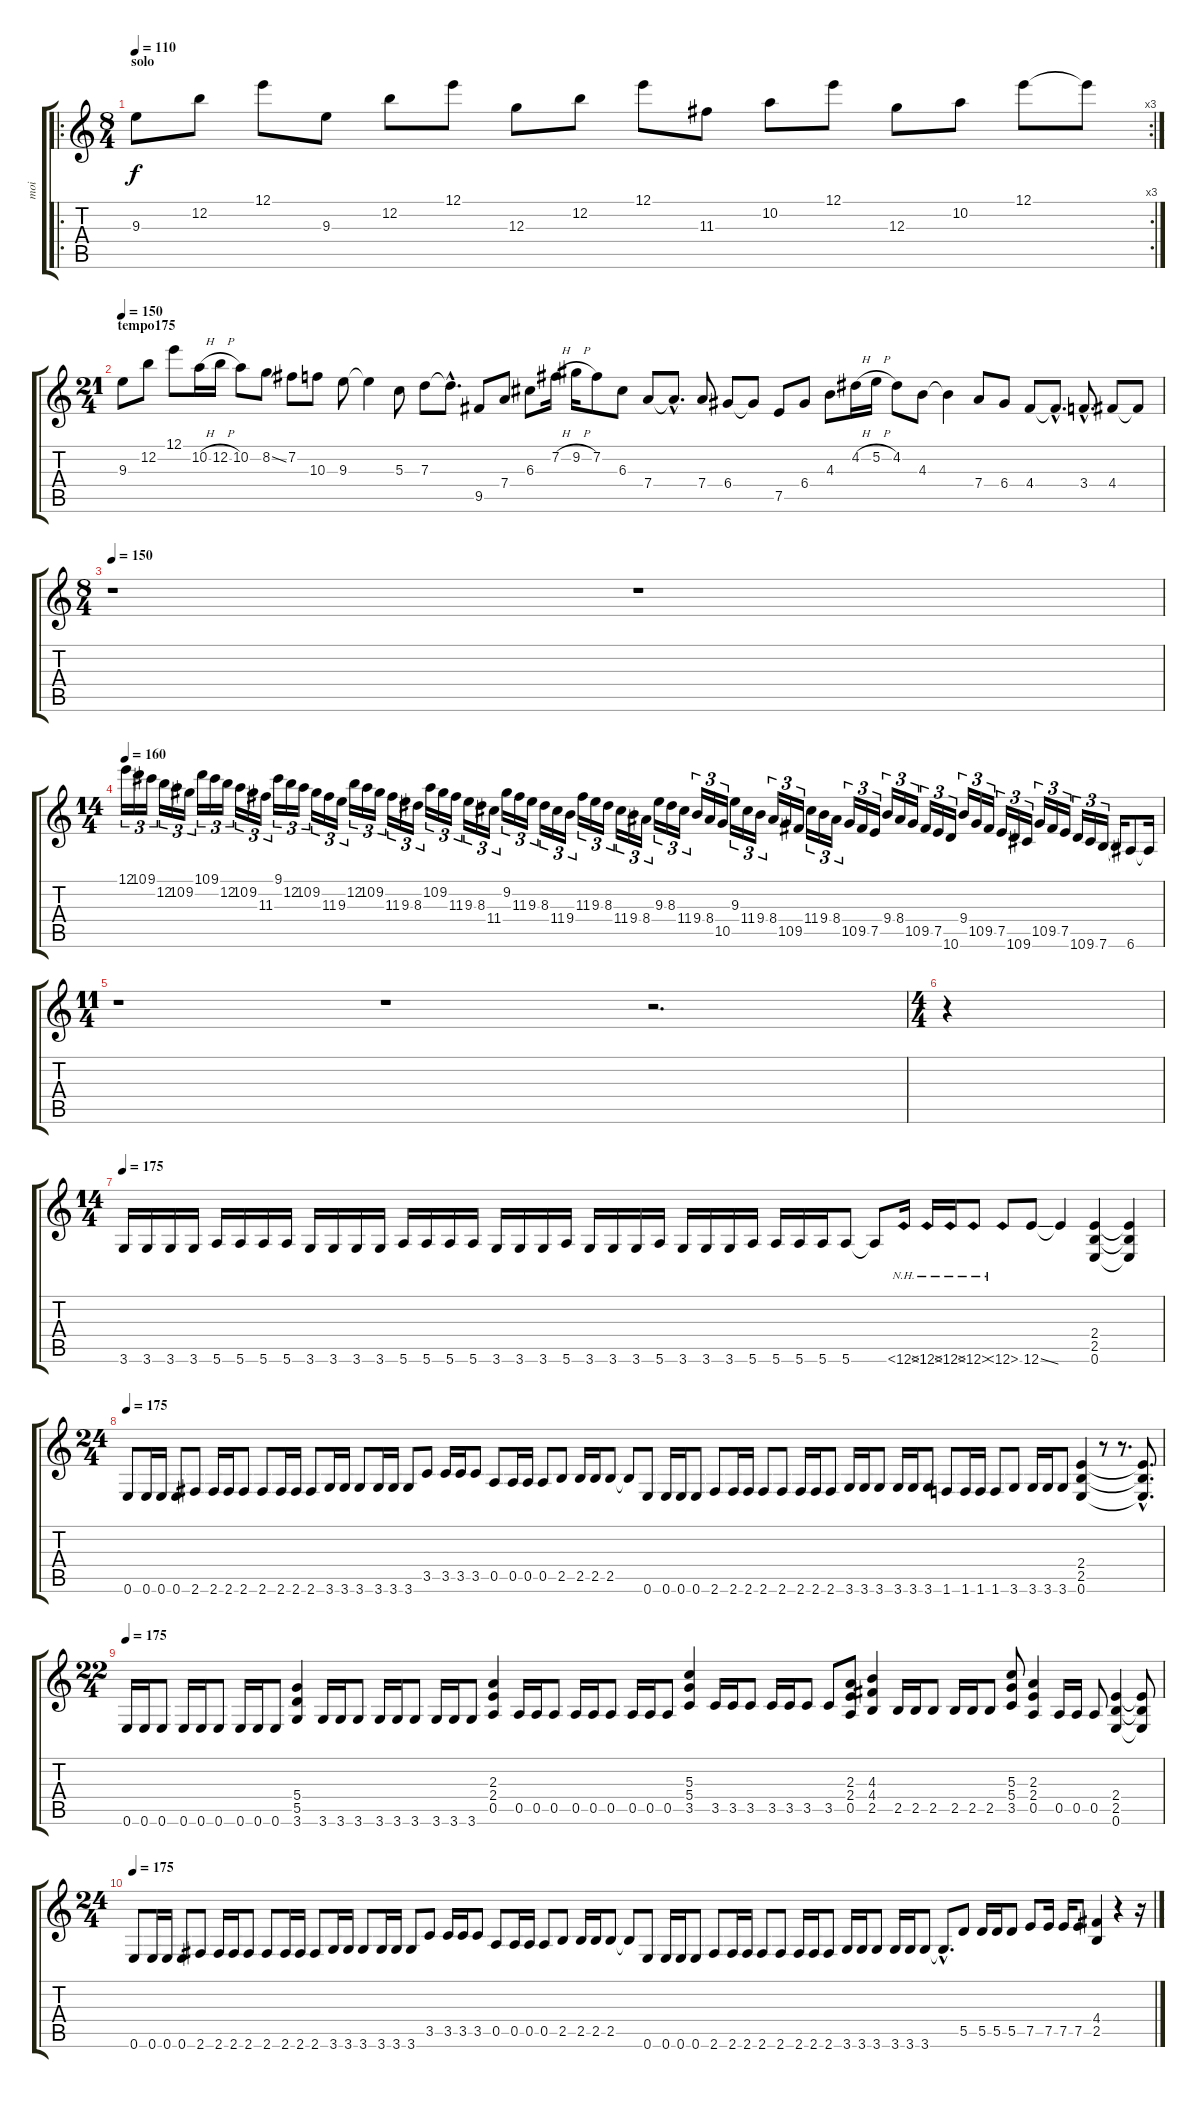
\track ("moi" "moi") {instrument distortionguitar}
\staff {score tabs}
\tuning (E4 B3 G3 D3 A2 E2) {hide}
\ro
\rc 3
\ts (8 4)
\section ("" "solo")
\tempo 110
\clef g2
\ks c
9.3.8{dy f} 12.2.8 12.1.8 9.3.8 12.2.8 12.1.8 12.3.8 12.2.8 12.1.8 11.3.8 10.2.8 12.1.8 12.3.8 10.2.8 12.1.8 12.1{t}.8 |
\ts (21 4)
\section ("" "tempo175")
\tempo 150
9.3.8 12.2.8 12.1.8 10.2{h}.16 12.2{h}.16 10.2.8 8.2{ss}.8 7.2.8 10.3.8 9.3.8 9.3{t}.4 5.3.8 7.3.8 7.3{hac t}.8{d} 9.5.8 7.4.8 6.3.8 7.2{h}.16 9.2{h}.16 7.2.8 6.3.8 7.4.8 7.4{hac t}.8{d} 7.4.8 6.4.8 6.4{t}.8 7.5.8 6.4.8 4.3.8 4.2{h}.16 5.2{h}.16 4.2.8 4.3.8 4.3{t}.4 7.4.8 6.4.8 4.4.8 4.4{hac t}.8{d} 3.4{hac}.8{d} 4.4.8 4.4{t}.8 |
\ts (8 4)
\tempo 150
r.1 r.1 |
\ts (14 4)
\tempo 160
12.1.16{tu (3 2)} 10.1.16{tu (3 2)} 9.1.16{tu (3 2)} 12.2.16{tu (3 2)} 10.2.16{tu (3 2)} 9.2.16{tu (3 2)} 10.1.16{tu (3 2)} 9.1.16{tu (3 2)} 12.2.16{tu (3 2)} 10.2.16{tu (3 2)} 9.2.16{tu (3 2)} 11.3.16{tu (3 2)} 9.1.16{tu (3 2)} 12.2.16{tu (3 2)} 10.2.16{tu (3 2)} 9.2.16{tu (3 2)} 11.3.16{tu (3 2)} 9.3.16{tu (3 2)} 12.2.16{tu (3 2)} 10.2.16{tu (3 2)} 9.2.16{tu (3 2)} 11.3.16{tu (3 2)} 9.3.16{tu (3 2)} 8.3.16{tu (3 2)} 10.2.16{tu (3 2)} 9.2.16{tu (3 2)} 11.3.16{tu (3 2)} 9.3.16{tu (3 2)} 8.3.16{tu (3 2)} 11.4.16{tu (3 2)} 9.2.16{tu (3 2)} 11.3.16{tu (3 2)} 9.3.16{tu (3 2)} 8.3.16{tu (3 2)} 11.4.16{tu (3 2)} 9.4.16{tu (3 2)} 11.3.16{tu (3 2)} 9.3.16{tu (3 2)} 8.3.16{tu (3 2)} 11.4.16{tu (3 2)} 9.4.16{tu (3 2)} 8.4.16{tu (3 2)} 9.3.16{tu (3 2)} 8.3.16{tu (3 2)} 11.4.16{tu (3 2)} 9.4.16{tu (3 2)} 8.4.16{tu (3 2)} 10.5.16{tu (3 2)} 9.3.16{tu (3 2)} 11.4.16{tu (3 2)} 9.4.16{tu (3 2)} 8.4.16{tu (3 2)} 10.5.16{tu (3 2)} 9.5.16{tu (3 2)} 11.4.16{tu (3 2)} 9.4.16{tu (3 2)} 8.4.16{tu (3 2)} 10.5.16{tu (3 2)} 9.5.16{tu (3 2)} 7.5.16{tu (3 2)} 9.4.16{tu (3 2)} 8.4.16{tu (3 2)} 10.5.16{tu (3 2)} 9.5.16{tu (3 2)} 7.5.16{tu (3 2)} 10.6.16{tu (3 2)} 9.4.16{tu (3 2)} 10.5.16{tu (3 2)} 9.5.16{tu (3 2)} 7.5.16{tu (3 2)} 10.6.16{tu (3 2)} 9.6.16{tu (3 2)} 10.5.16{tu (3 2)} 9.5.16{tu (3 2)} 7.5.16{tu (3 2)} 10.6.16{tu (3 2)} 9.6.16{tu (3 2)} 7.6.16{tu (3 2)} 7.6{t}.16 6.6.8 6.6{t}.16 |
\ts (11 4)
r.1 r.1 r.2{d} |
\ts (4 4)
r.4 |
\ts (14 4)
\tempo 175
3.6.16 3.6.16 3.6.16 3.6.16 5.6.16 5.6.16 5.6.16 5.6.16 3.6.16 3.6.16 3.6.16 3.6.16 5.6.16 5.6.16 5.6.16 5.6.16 3.6.16 3.6.16 3.6.16 5.6.16 3.6.16 3.6.16 3.6.16 5.6.16 3.6.16 3.6.16 3.6.16 5.6.16 5.6.16 5.6.16 5.6.16 5.6.8 5.6{t}.8 12.6{nh}.16 12.6{nh}.16 12.6{nh}.16 12.6{nh}.8 12.6{nh}.8 12.6{ss}.8 12.6{t}.4 (2.4 2.5 0.6).4 (2.4{t} 2.5{t} 0.6{t}).4 |
\ts (24 4)
\tempo 175
0.6.8 0.6.16 0.6.16 0.6.8 2.6.8 2.6.16 2.6.16 2.6.8 2.6.8 2.6.16 2.6.16 2.6.8 3.6.16 3.6.16 3.6.8 3.6.16 3.6.16 3.6.8 3.5.8 3.5.16 3.5.16 3.5.8 0.5.8 0.5.16 0.5.16 0.5.8 2.5.8 2.5.16 2.5.16 2.5.8 2.5{t}.8 0.6.8 0.6.16 0.6.16 0.6.8 2.6.8 2.6.16 2.6.16 2.6.8 2.6.8 2.6.16 2.6.16 2.6.8 3.6.16 3.6.16 3.6.8 3.6.16 3.6.16 3.6.8 1.6.8 1.6.16 1.6.16 1.6.8 3.6.8 3.6.16 3.6.16 3.6.8 (2.4 2.5 0.6).4 r.8 r.8{d} (2.4{hac t} 2.5{hac t} 0.6{hac t}).8{d} |
\ts (22 4)
\tempo 175
0.6.16 0.6.16 0.6.8 0.6.16 0.6.16 0.6.8 0.6.16 0.6.16 0.6.8 (5.4 5.5 3.6).4 3.6.16 3.6.16 3.6.8 3.6.16 3.6.16 3.6.8 3.6.16 3.6.16 3.6.8 (2.3 2.4 0.5).4 0.5.16 0.5.16 0.5.8 0.5.16 0.5.16 0.5.8 0.5.16 0.5.16 0.5.8 (5.3 5.4 3.5).4 3.5.16 3.5.16 3.5.8 3.5.16 3.5.16 3.5.8 3.5.8 (2.3 2.4 0.5).8 (4.3 4.4 2.5).4 2.5.16 2.5.16 2.5.8 2.5.16 2.5.16 2.5.8 (5.3 5.4 3.5).8 (2.3 2.4 0.5).4 0.5.16 0.5.16 0.5.8 (2.4 2.5 0.6).4 (2.4{t} 2.5{t} 0.6{t}).8 |
\ts (24 4)
\tempo 175
0.6.8 0.6.16 0.6.16 0.6.8 2.6.8 2.6.16 2.6.16 2.6.8 2.6.8 2.6.16 2.6.16 2.6.8 3.6.16 3.6.16 3.6.8 3.6.16 3.6.16 3.6.8 3.5.8 3.5.16 3.5.16 3.5.8 0.5.8 0.5.16 0.5.16 0.5.8 2.5.8 2.5.16 2.5.16 2.5.8 2.5{t}.8 0.6.8 0.6.16 0.6.16 0.6.8 2.6.8 2.6.16 2.6.16 2.6.8 2.6.8 2.6.16 2.6.16 2.6.8 3.6.16 3.6.16 3.6.8 3.6.16 3.6.16 3.6.8 3.6{hac t}.8{d} 5.5.8 5.5.16 5.5.16 5.5.8 7.5.8 7.5.16 7.5.16 7.5.8 (4.4 2.5).4 r.4 r.16
